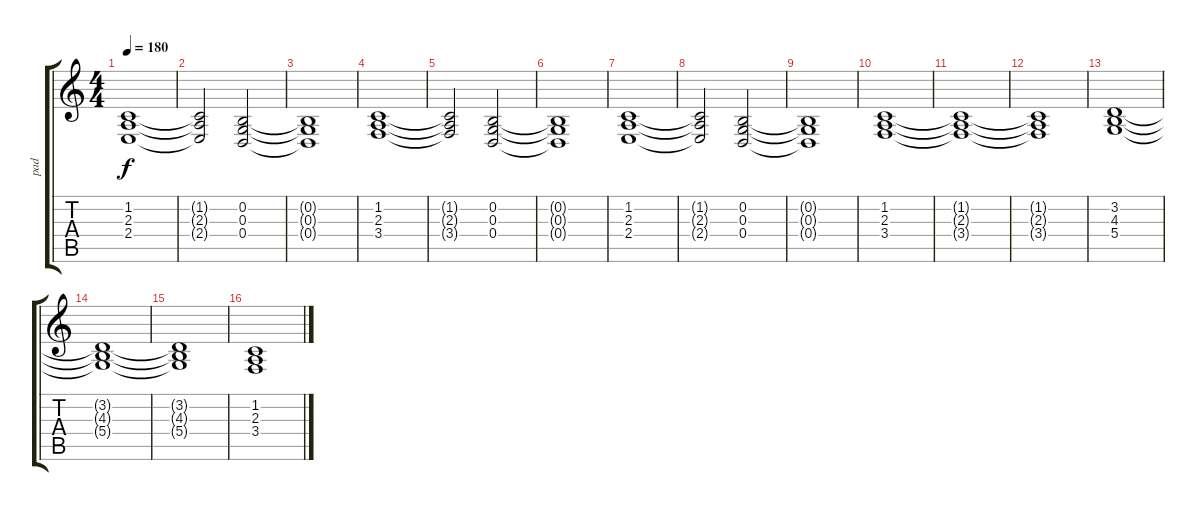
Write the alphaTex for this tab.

\track ("pad" "pad") {instrument fx6goblins}
\staff {score tabs}
\tuning (E4 B3 G3 D3 A2 E2) {hide}
\ts (4 4)
\tempo 180
\clef g2
\ks c
(1.2 2.3 2.4).1{dy f} |
(1.2{t} 2.3{t} 2.4{t}).2 (0.2 0.3 0.4).2 |
(0.2{t} 0.3{t} 0.4{t}).1 |
(1.2 2.3 3.4).1 |
(1.2{t} 2.3{t} 3.4{t}).2 (0.2 0.3 0.4).2 |
(0.2{t} 0.3{t} 0.4{t}).1 |
(1.2 2.3 2.4).1 |
(1.2{t} 2.3{t} 2.4{t}).2 (0.2 0.3 0.4).2 |
(0.2{t} 0.3{t} 0.4{t}).1 |
(1.2 2.3 3.4).1 |
(1.2{t} 2.3{t} 3.4{t}).1 |
(1.2{t} 2.3{t} 3.4{t}).1 |
(3.2 4.3 5.4).1 |
(3.2{t} 4.3{t} 5.4{t}).1 |
(3.2{t} 4.3{t} 5.4{t}).1 |
(1.2 2.3 3.4).1
